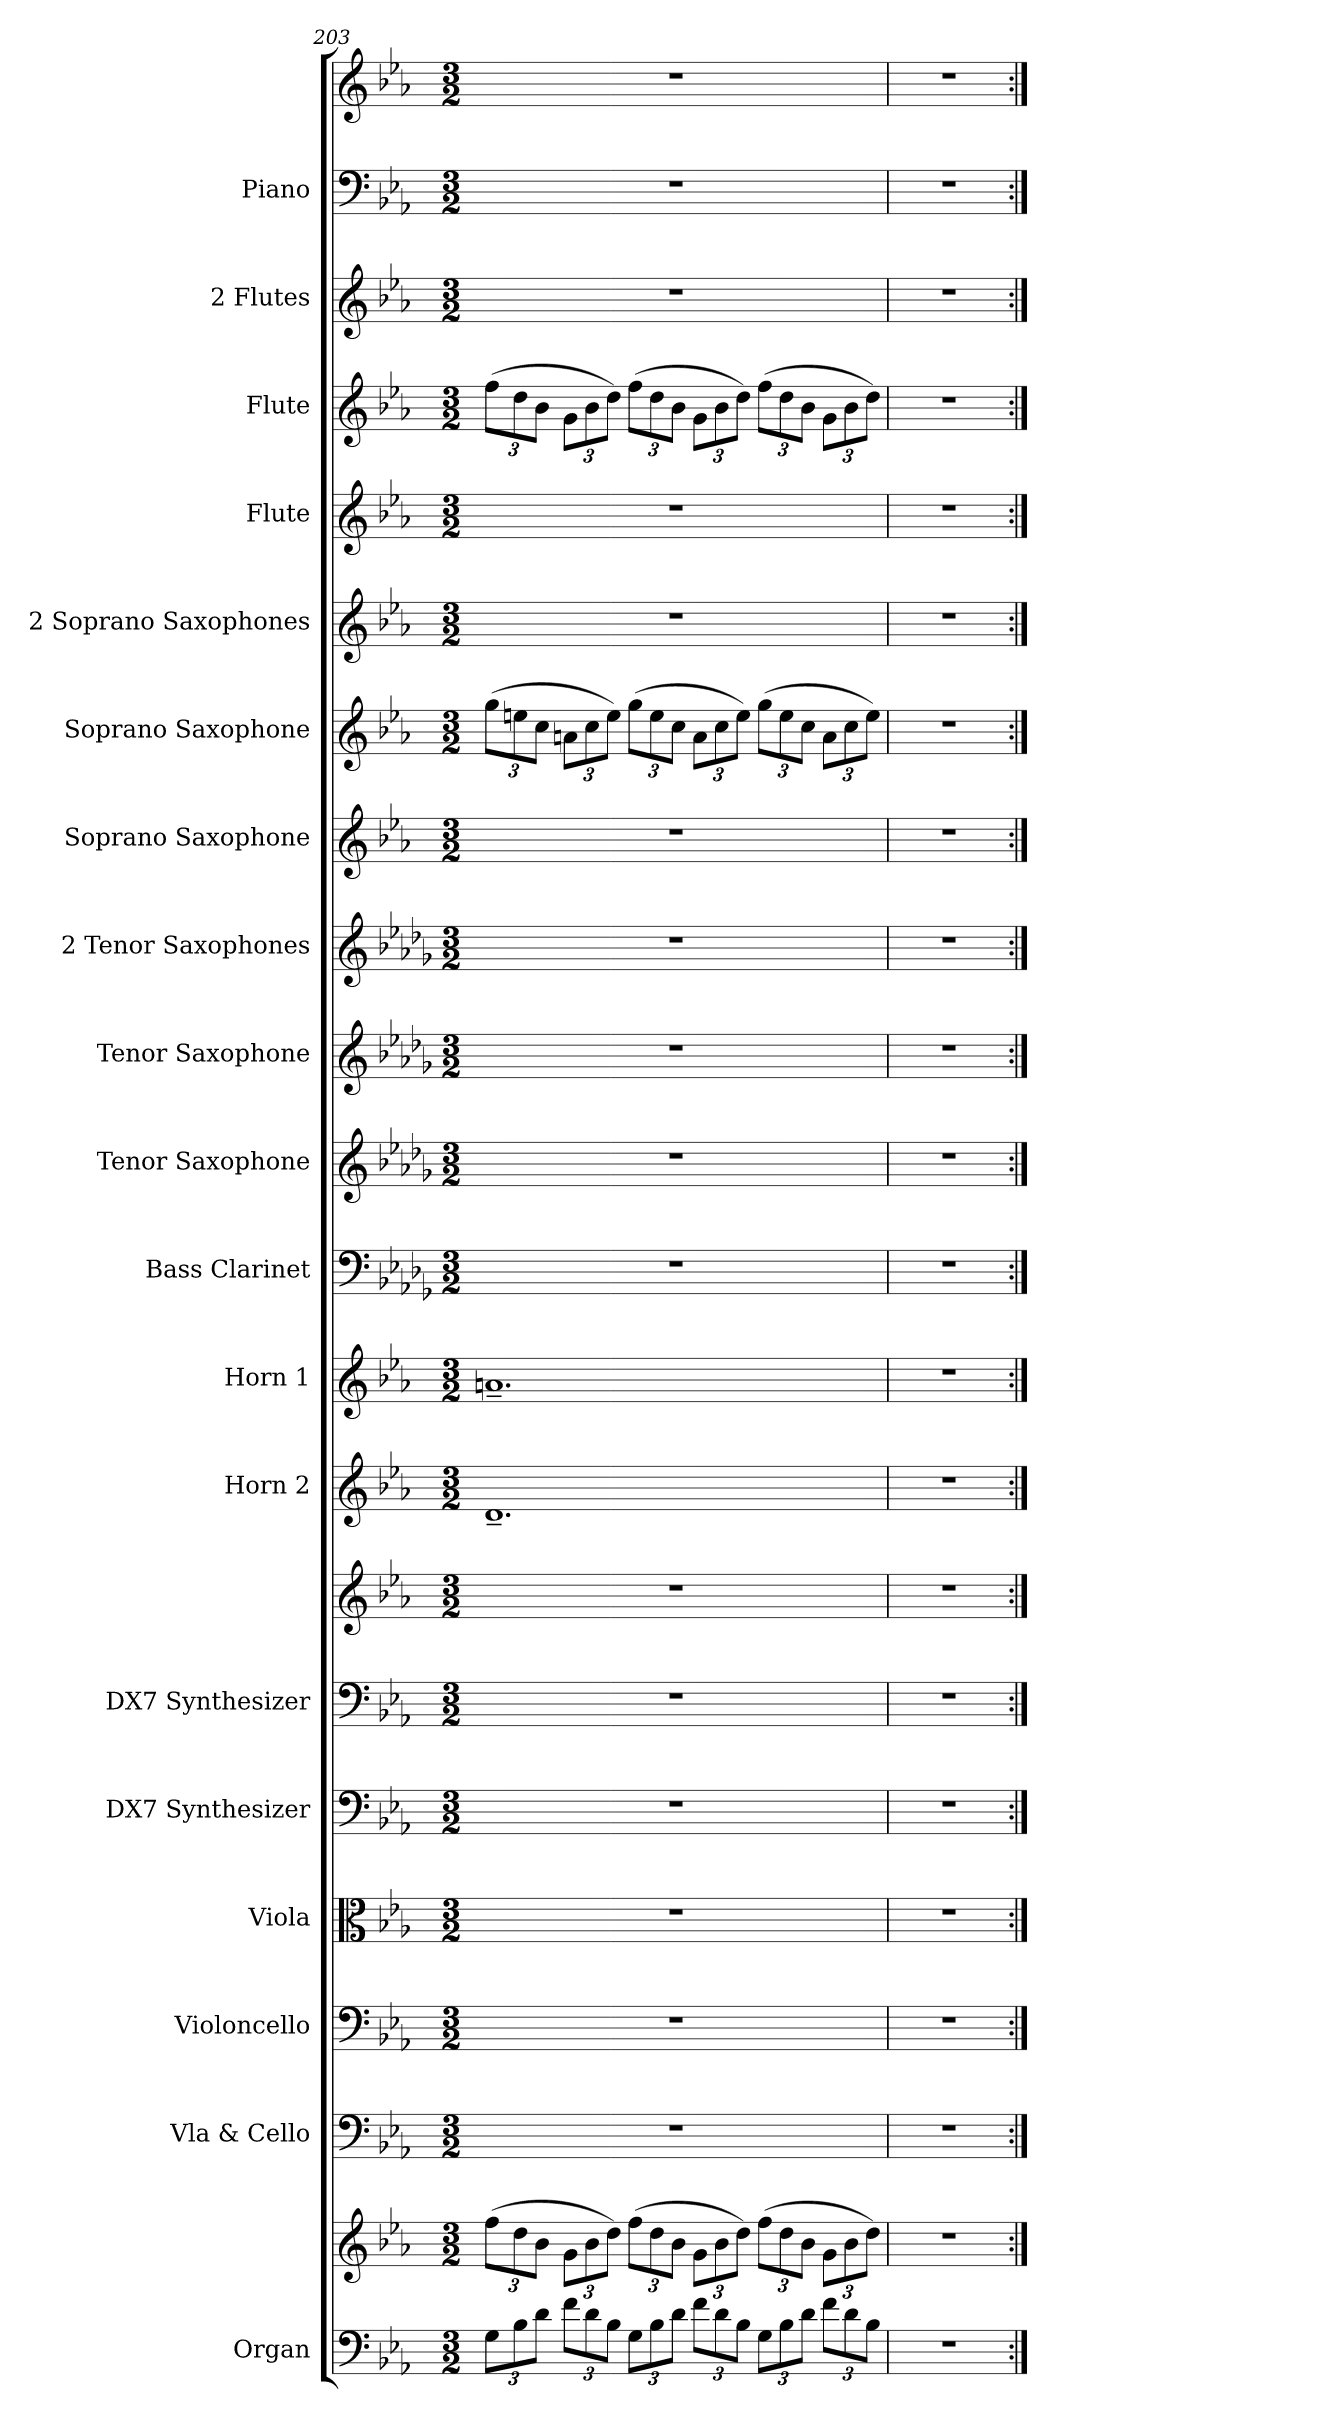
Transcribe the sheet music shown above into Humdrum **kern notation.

**kern	**kern	**kern	**kern	**kern	**kern	**kern	**kern	**kern	**kern	**kern	**kern	**kern	**kern	**kern	**kern	**kern	**kern	**kern	**kern	**kern	**kern
*part19	*part19	*part18	*part17	*part16	*part15	*part14	*part14	*part13	*part12	*part11	*part10	*part9	*part8	*part7	*part6	*part5	*part4	*part3	*part2	*part1	*part1
*staff22	*staff21	*staff20	*staff19	*staff18	*staff17	*staff16	*staff15	*staff14	*staff13	*staff12	*staff11	*staff10	*staff9	*staff8	*staff7	*staff6	*staff5	*staff4	*staff3	*staff2	*staff1
*I"Organ	*	*I"Vla &amp; Cello	*I"Violoncello	*I"Viola	*I"DX7 Synthesizer	*I"DX7 Synthesizer	*	*I"Horn 2	*I"Horn 1	*I"Bass Clarinet	*I"Tenor Saxophone	*I"Tenor Saxophone	*I"2 Tenor Saxophones	*I"Soprano Saxophone	*I"Soprano Saxophone	*I"2 Soprano Saxophones	*I"Flute	*I"Flute	*I"2 Flutes	*I"Piano	*
*I'Org.	*	*I'Vla &amp; Cello	*	*I'Vla	*I'DX7	*I'DX7	*	*I'Hn 2	*I'Hn 1	*I'B. Cl.	*I'Tenor 2	*I'Tenor 1	*I'2 Tenors	*I'Sop 2	*I'Sop 1	*I'2 Sops	*I'Fl 2	*I'Fl 1	*I'2 Fls	*I'Pno.	*
*clefF4	*clefG2	*clefF4	*clefF4	*clefC3	*clefF4	*clefF4	*clefG2	*clefG2	*clefG2	*clefF4	*clefG2	*clefG2	*clefG2	*clefG2	*clefG2	*clefG2	*clefG2	*clefG2	*clefG2	*clefF4	*clefG2
*	*	*	*	*	*	*	*	*ITrd4c7	*ITrd4c7	*ITrd8c14	*ITrd8c14	*ITrd8c14	*ITrd8c14	*ITrd1c2	*ITrd1c2	*ITrd1c2	*	*	*	*	*
*k[b-e-a-]	*k[b-e-a-]	*k[b-e-a-]	*k[b-e-a-]	*k[b-e-a-]	*k[b-e-a-]	*k[b-e-a-]	*k[b-e-a-]	*k[b-e-a-d-]	*k[b-e-a-d-]	*k[b-e-a-d-g-]	*k[b-e-a-d-g-]	*k[b-e-a-d-g-]	*k[b-e-a-d-g-]	*k[b-e-a-d-g-]	*k[b-e-a-d-g-]	*k[b-e-a-d-g-]	*k[b-e-a-]	*k[b-e-a-]	*k[b-e-a-]	*k[b-e-a-]	*k[b-e-a-]
*M3/2	*M3/2	*M3/2	*M3/2	*M3/2	*M3/2	*M3/2	*M3/2	*M3/2	*M3/2	*M3/2	*M3/2	*M3/2	*M3/2	*M3/2	*M3/2	*M3/2	*M3/2	*M3/2	*M3/2	*M3/2	*M3/2
*Xbrackettup	*Xbrackettup	*	*	*	*	*	*	*	*	*	*	*	*	*	*Xbrackettup	*	*	*Xbrackettup	*	*	*
=203	=203	=203	=203	=203	=203	=203	=203	=203	=203	=203	=203	=203	=203	=203	=203	=203	=203	=203	=203	=203	=203
12G\L	(>12ff\L	1.r	1.r	1.r	1.r	1.r	1.r	1.G~	1.dn~	1.r	1.r	1.r	1.r	1.r	(>12ff\L	1.r	1.r	(>12ff\L	1.r	1.r	1.r
12B-\	12dd\	.	.	.	.	.	.	.	.	.	.	.	.	.	12ddn\	.	.	12dd\	.	.	.
12d\J	12b-\J	.	.	.	.	.	.	.	.	.	.	.	.	.	12b-\J	.	.	12b-\J	.	.	.
12f\L	12g\L	.	.	.	.	.	.	.	.	.	.	.	.	.	12gn\L	.	.	12g\L	.	.	.
12d\	12b-\	.	.	.	.	.	.	.	.	.	.	.	.	.	12b-\	.	.	12b-\	.	.	.
12B-\J	12dd\J)	.	.	.	.	.	.	.	.	.	.	.	.	.	12dd\J)	.	.	12dd\J)	.	.	.
12G\L	(>12ff\L	.	.	.	.	.	.	.	.	.	.	.	.	.	(>12ff\L	.	.	(>12ff\L	.	.	.
12B-\	12dd\	.	.	.	.	.	.	.	.	.	.	.	.	.	12dd\	.	.	12dd\	.	.	.
12d\J	12b-\J	.	.	.	.	.	.	.	.	.	.	.	.	.	12b-\J	.	.	12b-\J	.	.	.
12f\L	12g\L	.	.	.	.	.	.	.	.	.	.	.	.	.	12g\L	.	.	12g\L	.	.	.
12d\	12b-\	.	.	.	.	.	.	.	.	.	.	.	.	.	12b-\	.	.	12b-\	.	.	.
12B-\J	12dd\J)	.	.	.	.	.	.	.	.	.	.	.	.	.	12dd\J)	.	.	12dd\J)	.	.	.
12G\L	(>12ff\L	.	.	.	.	.	.	.	.	.	.	.	.	.	(>12ff\L	.	.	(>12ff\L	.	.	.
12B-\	12dd\	.	.	.	.	.	.	.	.	.	.	.	.	.	12dd\	.	.	12dd\	.	.	.
12d\J	12b-\J	.	.	.	.	.	.	.	.	.	.	.	.	.	12b-\J	.	.	12b-\J	.	.	.
12f\L	12g\L	.	.	.	.	.	.	.	.	.	.	.	.	.	12g\L	.	.	12g\L	.	.	.
12d\	12b-\	.	.	.	.	.	.	.	.	.	.	.	.	.	12b-\	.	.	12b-\	.	.	.
12B-\J	12dd\J)	.	.	.	.	.	.	.	.	.	.	.	.	.	12dd\J)	.	.	12dd\J)	.	.	.
=204	=204	=204	=204	=204	=204	=204	=204	=204	=204	=204	=204	=204	=204	=204	=204	=204	=204	=204	=204	=204	=204
1.r	1.r	1.r	1.r	1.r	1.r	1.r	1.r	1.r	1.r	1.r	1.r	1.r	1.r	1.r	1.r	1.r	1.r	1.r	1.r	1.r	1.r
=:|!	=:|!	=:|!	=:|!	=:|!	=:|!	=:|!	=:|!	=:|!	=:|!	=:|!	=:|!	=:|!	=:|!	=:|!	=:|!	=:|!	=:|!	=:|!	=:|!	=:|!	=:|!
*-	*-	*-	*-	*-	*-	*-	*-	*-	*-	*-	*-	*-	*-	*-	*-	*-	*-	*-	*-	*-	*-
